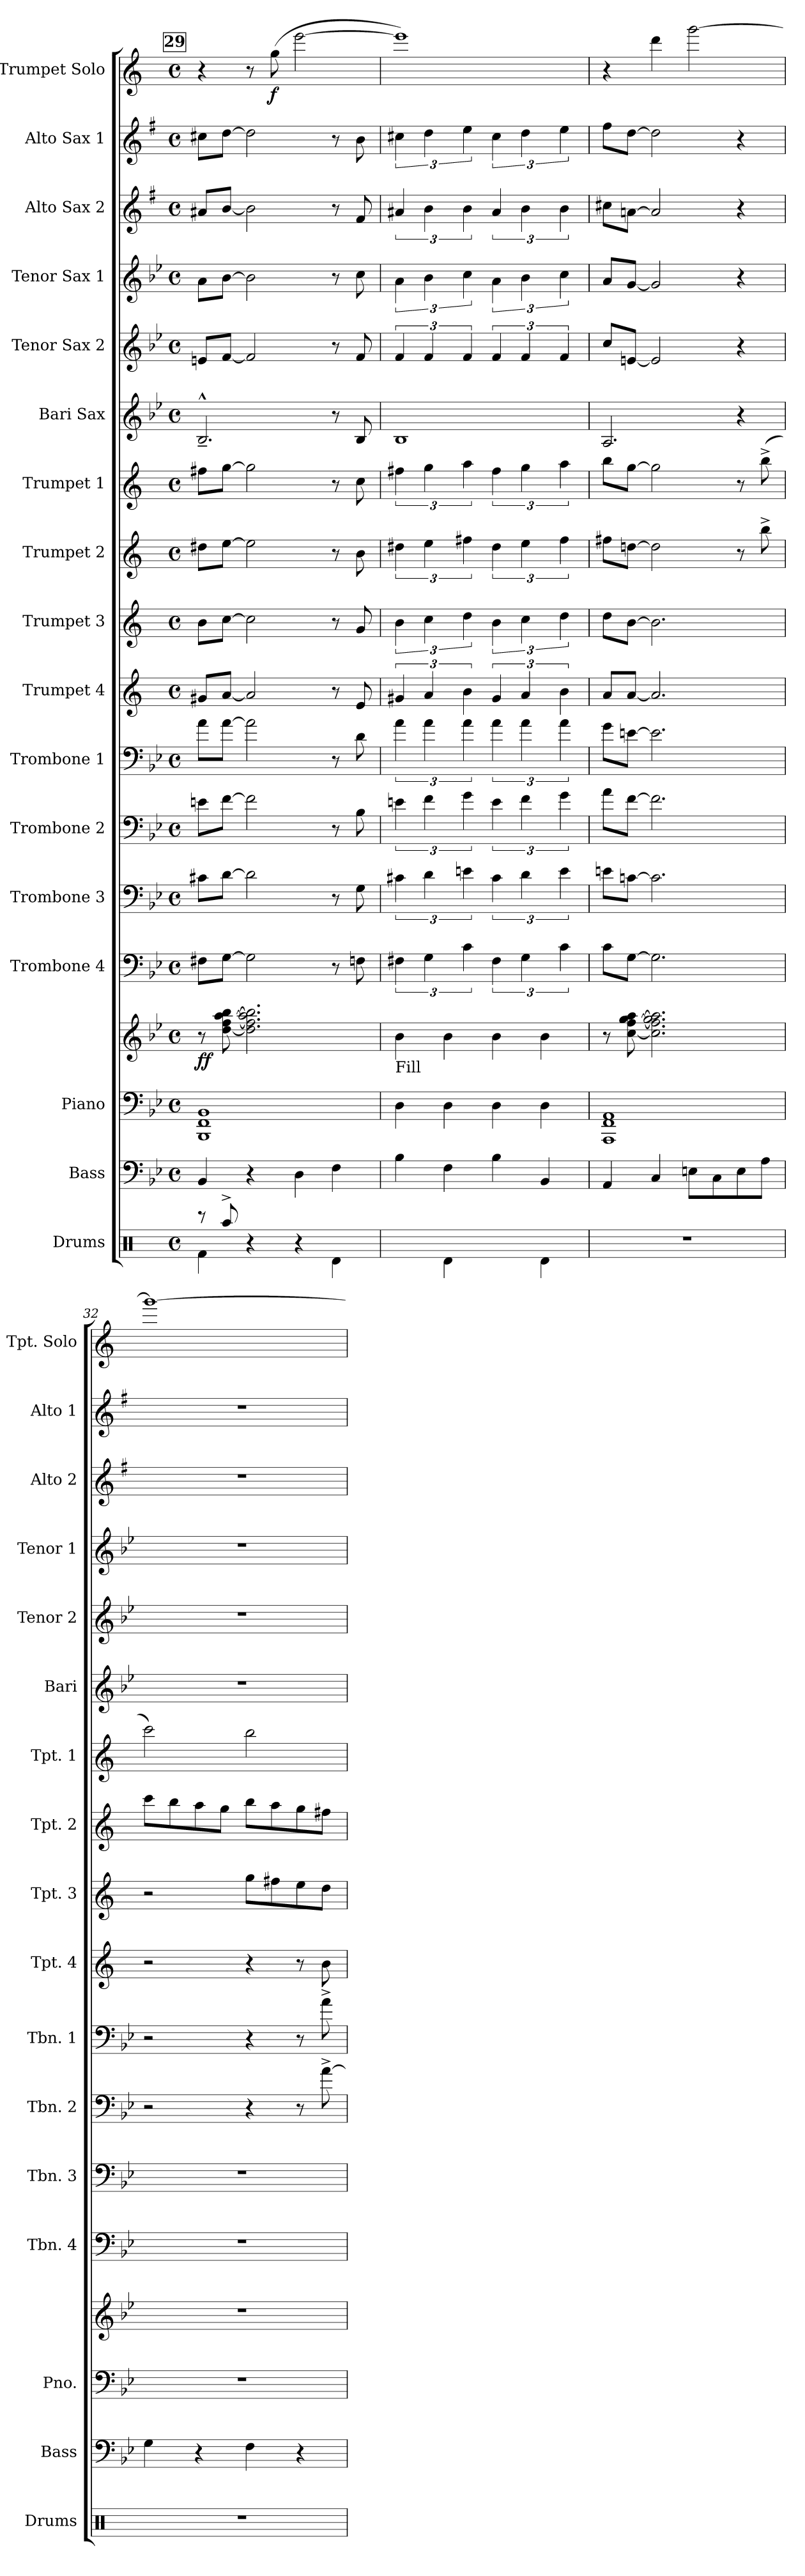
**kern	**kern	**kern	**kern	**dynam	**kern	**kern	**kern	**kern	**kern	**kern	**kern	**kern	**kern	**kern	**kern	**kern	**kern	**kern	**dynam
*part17	*part16	*part15	*part15	*part15	*part14	*part13	*part12	*part11	*part10	*part9	*part8	*part7	*part6	*part5	*part4	*part3	*part2	*part1	*part1
*staff18	*staff17	*staff16	*staff15	*staff15/16	*staff14	*staff13	*staff12	*staff11	*staff10	*staff9	*staff8	*staff7	*staff6	*staff5	*staff4	*staff3	*staff2	*staff1	*staff1
*I"Drums	*I"Bass	*I"Piano	*	*	*I"Trombone 4	*I"Trombone 3	*I"Trombone 2	*I"Trombone 1	*I"Trumpet 4	*I"Trumpet 3	*I"Trumpet 2	*I"Trumpet 1	*I"Bari Sax	*I"Tenor Sax 2	*I"Tenor Sax 1	*I"Alto Sax 2	*I"Alto Sax 1	*I"Trumpet Solo	*
*I'Drums	*I'Bass	*I'Pno.	*	*	*I'Tbn. 4	*I'Tbn. 3	*I'Tbn. 2	*I'Tbn. 1	*I'Tpt. 4	*I'Tpt. 3	*I'Tpt. 2	*I'Tpt. 1	*I'Bari	*I'Tenor 2	*I'Tenor 1	*I'Alto 2	*I'Alto 1	*I'Tpt. Solo	*
*clefX	*clefF4	*clefF4	*clefG2	*	*clefF4	*clefF4	*clefF4	*clefF4	*clefG2	*clefG2	*clefG2	*clefG2	*clefG2	*clefG2	*clefG2	*clefG2	*clefG2	*clefG2	*
*	*ITrd7c12	*	*	*	*	*	*	*	*ITrd1c2	*ITrd1c2	*ITrd1c2	*ITrd1c2	*ITrd12c21	*ITrd8c14	*ITrd8c14	*ITrd5c9	*ITrd5c9	*ITrd1c2	*
*k[]	*k[b-e-]	*k[b-e-]	*k[b-e-]	*	*k[b-e-]	*k[b-e-]	*k[b-e-]	*k[b-e-]	*k[b-e-]	*k[b-e-]	*k[b-e-]	*k[b-e-]	*k[b-e-]	*k[b-e-]	*k[b-e-]	*k[b-e-]	*k[b-e-]	*k[b-e-]	*
*M4/4	*M4/4	*M4/4	*M4/4	*	*M4/4	*M4/4	*M4/4	*M4/4	*M4/4	*M4/4	*M4/4	*M4/4	*M4/4	*M4/4	*M4/4	*M4/4	*M4/4	*M4/4	*
*met(c)	*met(c)	*met(c)	*met(c)	*	*met(c)	*met(c)	*met(c)	*met(c)	*met(c)	*met(c)	*met(c)	*met(c)	*met(c)	*met(c)	*met(c)	*met(c)	*met(c)	*met(c)	*
!!LO:REH:place=s1:a:B:fs=14:t=29
=29	=29	=29	=29	=29	=29	=29	=29	=29	=29	=29	=29	=29	=29	=29	=29	=29	=29	=29	=29
*^	*	*	*	*	*	*	*	*	*	*	*	*	*	*	*	*	*	*	*
!	!	!	!	!	!LO:DY:b	!	!	!	!	!	!	!	!	!	!	!	!	!	!	!
8r	4Rf\	4BBB-/	1BBB- 1FF 1BB-	8r	ff	8F#X\L	8c#X\L	8en\L	8a\L	8f#X/L	8a\L	8cc#X\L	8een\L	2.BB-~^^/	8En/L	8A\L	8c#X/L	8en\L	4r	.
8Raa^/	.	.	.	[8dd\ [8ff\ [8aa\ [8bb-\	.	[8G\J	[8d\J	[8f\J	[8a\J	[8g/J	[8b-\J	[8dd\J	[8ff\J	.	[8F/J	[8B-\J	[8d/J	[8f\J	.	.
4r	2ryy	4r	.	2.dd\] 2.ff\] 2.aa\] 2.bb-\]	.	2G\]	2d\]	2f\]	2a\]	2g/]	2b-\]	2dd\]	2ff\]	.	2F/]	2B-\]	2d\]	2f\]	8r	.
!	!	!	!	!	!	!	!	!	!	!	!	!	!	!	!	!	!	!	!	!LO:DY:b
.	.	.	.	.	.	.	.	.	.	.	.	.	.	.	.	.	.	.	(>8ff\	f
4r	.	4DD\	.	.	.	.	.	.	.	.	.	.	.	.	.	.	.	.	[2ddd\	.
4ryy	4Rd\	4FF\	.	.	.	8r	8r	8r	8r	8r	8r	8r	8r	8r	8r	8r	8r	8r	.	.
.	.	.	.	.	.	8Fn\	8G\	8B-\	8d\	8d/	8f/	8a\	8b-\	8BB-/	8F/	8c\	8A/	8d\	.	.
=30	=30	=30	=30	=30	=30	=30	=30	=30	=30	=30	=30	=30	=30	=30	=30	=30	=30	=30	=30	=30
!	!	!	!	!LO:TX:b:t=Fill	!	!	!	!	!	!	!	!	!	!	!	!	!	!	!	!
1ryy	4ryy	4BB-\	4D	4b-	.	6F#X\	6c#X\	6en\	6a\	6f#X/	6a\	6cc#X\	6een\	1BB-	6F/	6A\	6c#X/	6en\	1ddd])	.
.	.	.	.	.	.	6G\	6d\	6f\	6a\	6g/	6b-\	6dd\	6ff\	.	6F/	6B-\	6d\	6f\	.	.
.	4Rd\	4FF\	4D	4b-	.	.	.	.	.	.	.	.	.	.	.	.	.	.	.	.
.	.	.	.	.	.	6c\	6en\	6g\	6a\	6a\	6cc\	6een\	6gg\	.	6F/	6c\	6d\	6g\	.	.
.	4ryy	4BB-\	4D	4b-	.	6F#\	6c#\	6e\	6a\	6f#/	6a\	6cc#\	6ee\	.	6F/	6A\	6c#/	6e\	.	.
.	.	.	.	.	.	6G\	6d\	6f\	6a\	6g/	6b-\	6dd\	6ff\	.	6F/	6B-\	6d\	6f\	.	.
.	4Rd\	4BBB-/	4D	4b-	.	.	.	.	.	.	.	.	.	.	.	.	.	.	.	.
.	.	.	.	.	.	6c\	6e\	6g\	6a\	6a\	6cc\	6ee\	6gg\	.	6F/	6c\	6d\	6g\	.	.
*v	*v	*	*	*	*	*	*	*	*	*	*	*	*	*	*	*	*	*	*	*
=31	=31	=31	=31	=31	=31	=31	=31	=31	=31	=31	=31	=31	=31	=31	=31	=31	=31	=31	=31
1r	4AAA/	1AAA 1FF 1AA	8r	.	8c\L	8en\L	8a\L	8g\L	8g/L	8cc\L	8een\L	8aa\L	2.AA/	8c/L	8A/L	8en\L	8a\L	4r	.
.	.	.	[8cc\ [8ff\ [8gg\ [8aa\	.	[8G\J	[8cn\J	[8f\J	[8en\J	[8g/J	[8a\J	[8ccn\J	[8ff\J	.	[8En/J	[8G/J	[8cn\J	[8f\J	.	.
.	4CC/	.	2.cc\] 2.ff\] 2.gg\] 2.aa\]	.	2.G\]	2.c\]	2.f\]	2.e\]	2.g/]	2.a\]	2cc\]	2ff\]	.	2E/]	2G/]	2c/]	2f\]	4ccc\	.
.	8EEn\L	.	.	.	.	.	.	.	.	.	.	.	.	.	.	.	.	[2fff\	.
.	8CC\	.	.	.	.	.	.	.	.	.	.	.	.	.	.	.	.	.	.
.	8EE\	.	.	.	.	.	.	.	.	.	8r	8r	4r	4r	4r	4r	4r	.	.
.	8AA\J	.	.	.	.	.	.	.	.	.	8aa^\	(>8aa^\	.	.	.	.	.	.	.
=32	=32	=32	=32	=32	=32	=32	=32	=32	=32	=32	=32	=32	=32	=32	=32	=32	=32	=32	=32
1r	4GG\	1r	1r	.	1r	1r	2r	2r	2r	2r	8bb-\L	2bb-\)	1r	1r	1r	1r	1r	1fff_	.
.	.	.	.	.	.	.	.	.	.	.	8aa\	.	.	.	.	.	.	.	.
.	4r	.	.	.	.	.	.	.	.	.	8gg\	.	.	.	.	.	.	.	.
.	.	.	.	.	.	.	.	.	.	.	8ff\J	.	.	.	.	.	.	.	.
.	4FF\	.	.	.	.	.	4r	4r	4r	8ff\L	8aa\L	2aa\	.	.	.	.	.	.	.
.	.	.	.	.	.	.	.	.	.	8een\	8gg\	.	.	.	.	.	.	.	.
.	4r	.	.	.	.	.	8r	8r	8r	8dd\	8ff\	.	.	.	.	.	.	.	.
.	.	.	.	.	.	.	[8a^\	8a^\	8a\	8cc\J	8een\J	.	.	.	.	.	.	.	.
=	=	=	=	=	=	=	=	=	=	=	=	=	=	=	=	=	=	=	=
*-	*-	*-	*-	*-	*-	*-	*-	*-	*-	*-	*-	*-	*-	*-	*-	*-	*-	*-	*-
